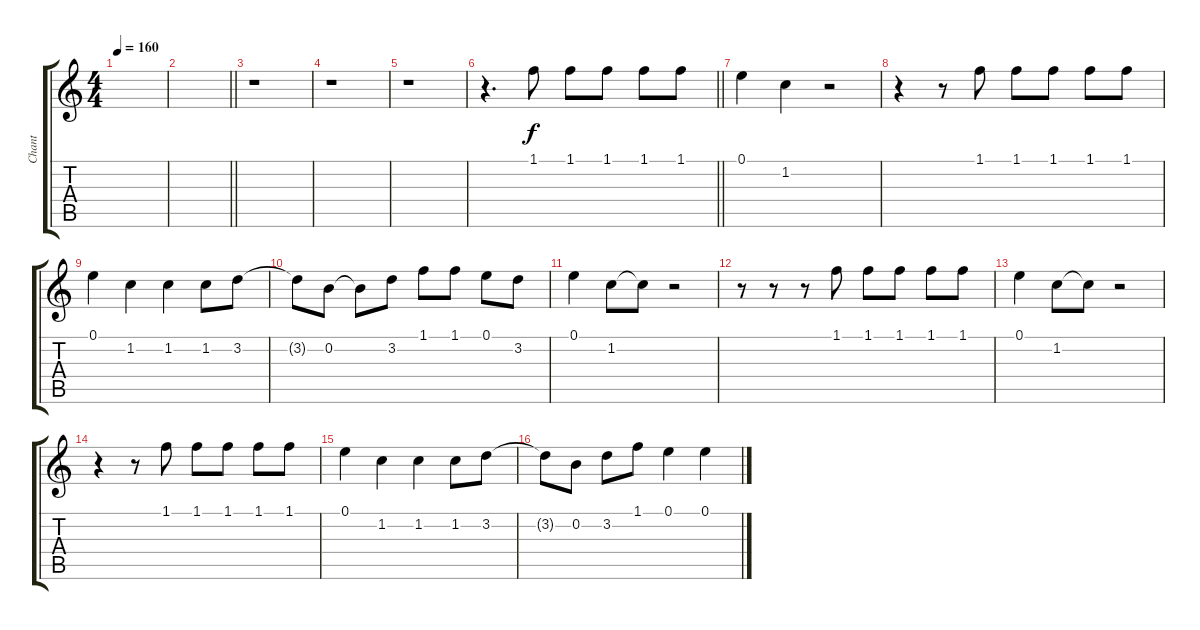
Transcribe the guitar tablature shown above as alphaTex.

\track ("Chant" "Chant") {instrument electricguitarjazz}
\staff {score tabs}
\tuning (E4 B3 G3 D3 A2 E2) {hide}
\ts (4 4)
\tempo 160
\clef g2
\ks c
|
\barLineRight lightlight
|
r.1 |
r.1 |
r.1 |
\barLineRight lightlight
r.4{d} 1.1.8 1.1.8 1.1.8 1.1.8 1.1.8 |
0.1.4 1.2.4 r.2 |
r.4 r.8 1.1.8 1.1.8 1.1.8 1.1.8 1.1.8 |
0.1.4 1.2.4 1.2.4 1.2.8 3.2.8 |
3.2{t}.8 0.2.8 0.2{t}.8 3.2.8 1.1.8 1.1.8 0.1.8 3.2.8 |
0.1.4 1.2.8 1.2{t}.8 r.2 |
r.8 r.8 r.8 1.1.8 1.1.8 1.1.8 1.1.8 1.1.8 |
0.1.4 1.2.8 1.2{t}.8 r.2 |
r.4 r.8 1.1.8 1.1.8 1.1.8 1.1.8 1.1.8 |
0.1.4 1.2.4 1.2.4 1.2.8 3.2.8 |
3.2{t}.8 0.2.8 3.2.8 1.1.8 0.1.4 0.1.4
